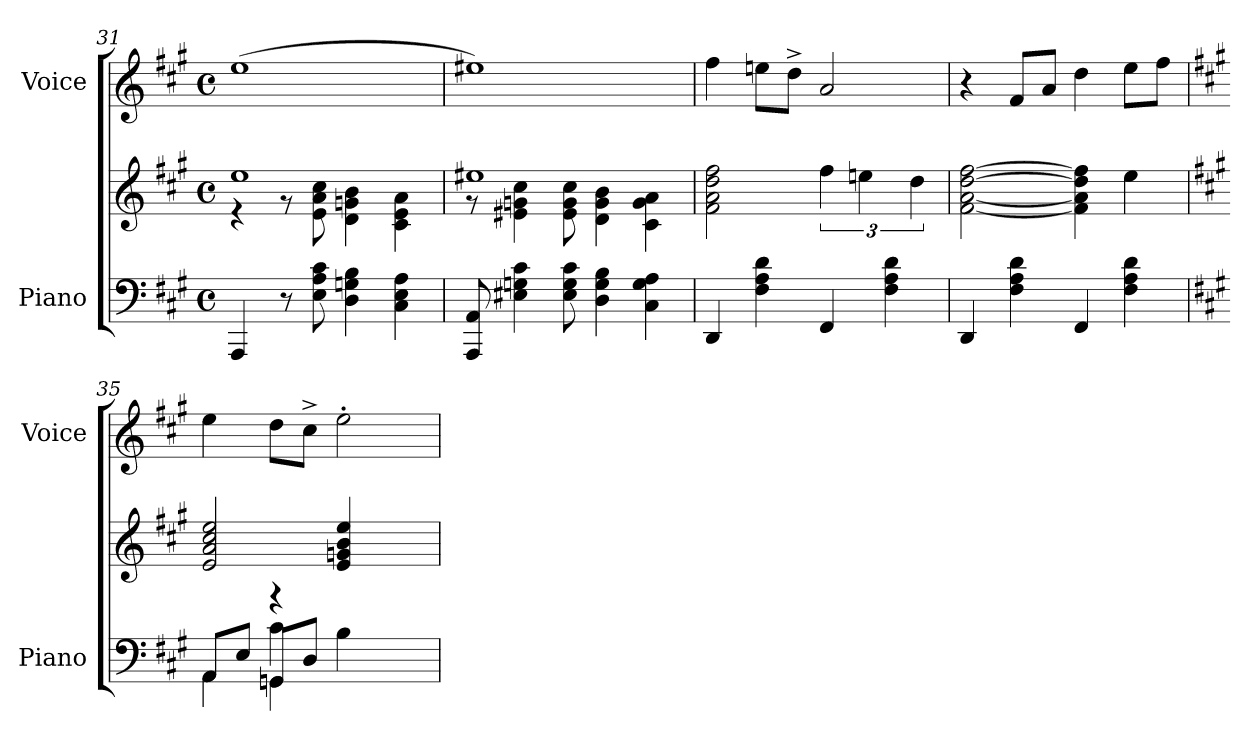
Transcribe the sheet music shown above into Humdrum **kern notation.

**kern	**kern	**kern
*part2	*part2	*part1
*staff3	*staff2	*staff1
*I"Piano	*	*I"Voice
*I'Piano	*	*I'Voice
!!LO:LB:g=z
*clefF4	*clefG2	*clefG2
*k[f#c#g#]	*k[f#c#g#]	*k[f#c#g#]
*M4/4	*M4/4	*M4/4
*met(c)	*met(c)	*met(c)
=31	=31	=31
*	*^	*
4AAA/	1ee	4re	(>1ee
8r	.	8rg	.
8E\ 8A\ 8c#\	.	8e\ 8a\ 8cc#\	.
4D\ 4Gn\ 4B\	.	4d\ 4gn\ 4b\	.
4C#\ 4E\ 4A\	.	4c#\ 4e\ 4a\	.
=32	=32	=32	=32
8AAA/ 8AA/	1ee#X	8rf	1ee#X)
4E#X\ 4Gn\ 4c#\	.	4e#X\ 4gn\ 4cc#\	.
8E#\ 8G\ 8c#\	.	8e#\ 8g\ 8cc#\	.
4D\ 4G\ 4B\	.	4d\ 4g\ 4b\	.
4C#\ 4G\ 4A\	.	4c#\ 4g\ 4a\	.
*	*v	*v	*
=33	=33	=33
4DD/	2f#\ 2a\ 2dd\ 2ff#\	4ff#\
4F#\ 4A\ 4d\	.	8een\L
.	.	8dd^<\J
4FF#/	6ff#\	2a/
.	6een\	.
4F#\ 4A\ 4d\	.	.
.	6dd\	.
=34	=34	=34
4DD/	[<2f#\ [<2a\ [>2dd\ [>2ff#\	4r
4F#\ 4A\ 4d\	.	8f#/L
.	.	8a/J
4FF#/	4f#\] 4a\] 4dd\] 4ff#\]	4dd\
4F#\ 4A\ 4d\	4ee\	8ee\L
.	.	8ff#\J
!!LO:PB:g=z
=35	=35	=35
*k[f#c#g#]	*k[f#c#g#]	*k[f#c#g#]
*^	*^	*
*	*^	*	*	*
8AA/L	4AA\	4ryy	2e/ 2a/ 2cc#/ 2ee/	4ryy	4ee\
8E/J	.	.	.	.	.
8GGn/L	4c#\	4GGn\	.	4r	8dd\L
8D/J	.	.	.	.	8cc#^<\J
4ryy	4B\	4ryy	4e/ 4gn/ 4b/ 4ee/	4ryy	2ee'<\
4ryy	4ryy	4ryy	4ryy	4ryy	.
*v	*v	*v	*	*	*
*	*v	*v	*
=	=	=
*-	*-	*-
